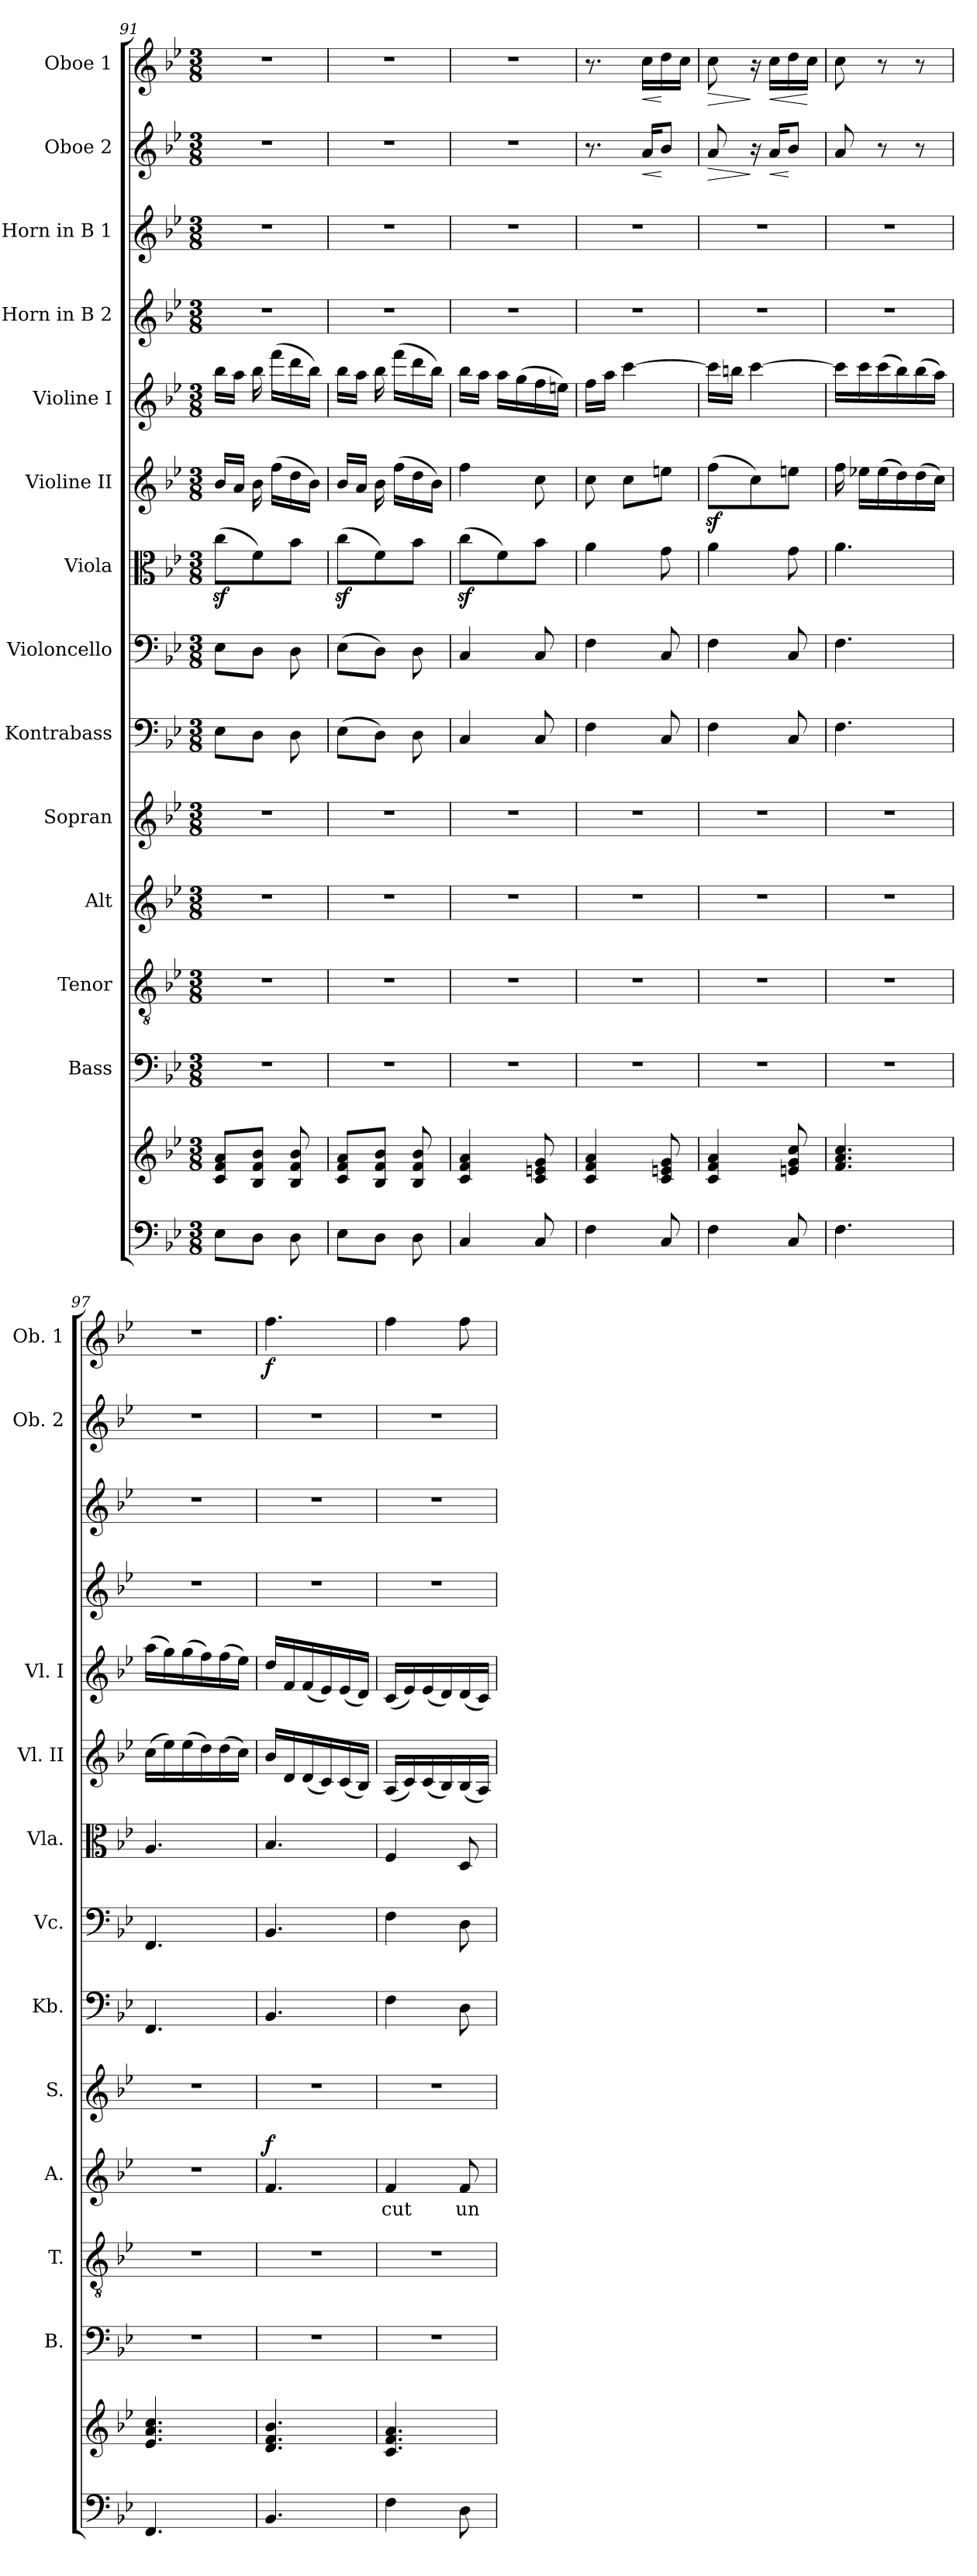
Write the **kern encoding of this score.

**kern	**kern	**kern	**kern	**kern	**text	**dynam	**kern	**kern	**kern	**kern	**kern	**kern	**kern	**kern	**kern	**dynam	**kern	**dynam
*part14	*part14	*part13	*part12	*part11	*part11	*part11	*part10	*part9	*part8	*part7	*part6	*part5	*part4	*part3	*part2	*part2	*part1	*part1
*staff15	*staff14	*staff13	*staff12	*staff11	*staff11	*staff11	*staff10	*staff9	*staff8	*staff7	*staff6	*staff5	*staff4	*staff3	*staff2	*staff2	*staff1	*staff1
*	*	*I"Bass	*I"Tenor	*I"Alt	*	*	*I"Sopran	*I"Kontrabass	*I"Violoncello	*I"Viola	*I"Violine II	*I"Violine I	*I"Horn in B 2	*I"Horn in B 1	*I"Oboe 2	*	*I"Oboe 1	*
*	*	*I'B.	*I'T.	*I'A.	*	*	*I'S.	*I'Kb.	*I'Vc.	*I'Vla.	*I'Vl. II	*I'Vl. I	*	*	*I'Ob. 2	*	*I'Ob. 1	*
*clefF4	*clefG2	*clefF4	*clefGv2	*clefG2	*	*	*clefG2	*clefF4	*clefF4	*clefC3	*clefG2	*clefG2	*clefG2	*clefG2	*clefG2	*	*clefG2	*
*	*	*	*	*	*	*	*	*ITrd7c12	*	*	*	*	*ITrd8c14	*ITrd8c14	*	*	*	*
*k[b-e-]	*k[b-e-]	*k[b-e-]	*k[b-e-]	*k[b-e-]	*	*	*k[b-e-]	*k[b-e-]	*k[b-e-]	*k[b-e-]	*k[b-e-]	*k[b-e-]	*k[b-e-]	*k[b-e-]	*k[b-e-]	*	*k[b-e-]	*
*B-:	*B-:	*B-:	*B-:	*B-:	*	*	*B-:	*B-:	*B-:	*B-:	*B-:	*B-:	*B-:	*B-:	*B-:	*	*B-:	*
*M3/8	*M3/8	*M3/8	*M3/8	*M3/8	*	*	*M3/8	*M3/8	*M3/8	*M3/8	*M3/8	*M3/8	*M3/8	*M3/8	*M3/8	*	*M3/8	*
=91	=91	=91	=91	=91	=91	=91	=91	=91	=91	=91	=91	=91	=91	=91	=91	=91	=91	=91
8E-\L	8c/ 8f/ 8a/L	4.r	4.r	4.r	.	.	4.r	8EE-\L	8E-\L	(>8ccz<\L	16b-/LL	16bb-\LL	4.r	4.r	4.r	.	4.r	.
.	.	.	.	.	.	.	.	.	.	.	16a/JJ	16aa\JJ	.	.	.	.	.	.
8D\J	8B-/ 8f/ 8b-/J	.	.	.	.	.	.	8DD\J	8D\J	8f\)	16b-\	16bb-\	.	.	.	.	.	.
.	.	.	.	.	.	.	.	.	.	.	(>16ff\LL	(>16fff\LL	.	.	.	.	.	.
8D\	8B-/ 8f/ 8b-/	.	.	.	.	.	.	8DD\	8D\	8b-\J	16dd\	16ddd\	.	.	.	.	.	.
.	.	.	.	.	.	.	.	.	.	.	16b-\JJ)	16bb-\JJ)	.	.	.	.	.	.
!!LO:PB:g=z
=92	=92	=92	=92	=92	=92	=92	=92	=92	=92	=92	=92	=92	=92	=92	=92	=92	=92	=92
8E-\L	8c/ 8f/ 8a/L	4.r	4.r	4.r	.	.	4.r	(>8EE-\L	(>8E-\L	(>8ccz<\L	16b-/LL	16bb-\LL	4.r	4.r	4.r	.	4.r	.
.	.	.	.	.	.	.	.	.	.	.	16a/JJ	16aa\JJ	.	.	.	.	.	.
8D\J	8B-/ 8f/ 8b-/J	.	.	.	.	.	.	8DD\J)	8D\J)	8f\)	16b-\	16bb-\	.	.	.	.	.	.
.	.	.	.	.	.	.	.	.	.	.	(>16ff\LL	(>16fff\LL	.	.	.	.	.	.
8D\	8B-/ 8f/ 8b-/	.	.	.	.	.	.	8DD\	8D\	8b-\J	16dd\	16ddd\	.	.	.	.	.	.
.	.	.	.	.	.	.	.	.	.	.	16b-\JJ)	16bb-\JJ)	.	.	.	.	.	.
=93	=93	=93	=93	=93	=93	=93	=93	=93	=93	=93	=93	=93	=93	=93	=93	=93	=93	=93
4C/	4c/ 4f/ 4a/	4.r	4.r	4.r	.	.	4.r	4CC/	4C/	(>8ccz<\L	4ff\	16bb-\LL	4.r	4.r	4.r	.	4.r	.
.	.	.	.	.	.	.	.	.	.	.	.	16aa\JJ	.	.	.	.	.	.
.	.	.	.	.	.	.	.	.	.	8f\)	.	16aa\LL	.	.	.	.	.	.
.	.	.	.	.	.	.	.	.	.	.	.	(>16gg\	.	.	.	.	.	.
8C/	8c/ 8en/ 8g/	.	.	.	.	.	.	8CC/	8C/	8b-\J	8cc\	16ff\	.	.	.	.	.	.
.	.	.	.	.	.	.	.	.	.	.	.	16een\JJ)	.	.	.	.	.	.
=94	=94	=94	=94	=94	=94	=94	=94	=94	=94	=94	=94	=94	=94	=94	=94	=94	=94	=94
4F\	4c/ 4f/ 4a/	4.r	4.r	4.r	.	.	4.r	4FF\	4F\	4a\	8cc\	16ff\LL	4.r	4.r	8.r	.	8.r	.
.	.	.	.	.	.	.	.	.	.	.	.	16aa\JJ	.	.	.	.	.	.
.	.	.	.	.	.	.	.	.	.	.	8cc\L	[4ccc\	.	.	.	.	.	.
!	!	!	!	!	!	!	!	!	!	!	!	!	!	!	!	!LO:HP:b	!	!LO:HP:b
.	.	.	.	.	.	.	.	.	.	.	.	.	.	.	16a/KL	<	16cc\LL	<
8C/	8c/ 8en/ 8g/	.	.	.	.	.	.	8CC/	8C/	8g\	8een\J	.	.	.	8b-/J	[	16dd\	[
.	.	.	.	.	.	.	.	.	.	.	.	.	.	.	.	.	16cc\JJ	.
=95	=95	=95	=95	=95	=95	=95	=95	=95	=95	=95	=95	=95	=95	=95	=95	=95	=95	=95
!	!	!	!	!	!	!	!	!	!	!	!	!	!	!	!	!LO:HP:b	!	!LO:HP:b
4F\	4c/ 4f/ 4a/	4.r	4.r	4.r	.	.	4.r	4FF\	4F\	4a\	(>8ffz<\L	16ccc\LL]	4.r	4.r	8a/	>	8cc\	>
.	.	.	.	.	.	.	.	.	.	.	.	16bbn\JJ	.	.	.	.	.	.
.	.	.	.	.	.	.	.	.	.	.	8cc\)	[4ccc\	.	.	16r	]	16r	]
!	!	!	!	!	!	!	!	!	!	!	!	!	!	!	!	!LO:HP:b	!	!LO:HP:b
.	.	.	.	.	.	.	.	.	.	.	.	.	.	.	16a/KL	<	16cc\LL	<
8C/	8en/ 8g/ 8cc/	.	.	.	.	.	.	8CC/	8C/	8g\	8een\J	.	.	.	8b-/J	[	16dd\	.
.	.	.	.	.	.	.	.	.	.	.	.	.	.	.	.	.	16cc\JJ	[
=96	=96	=96	=96	=96	=96	=96	=96	=96	=96	=96	=96	=96	=96	=96	=96	=96	=96	=96
4.F\	4.f/ 4.a/ 4.cc/	4.r	4.r	4.r	.	.	4.r	4.FF\	4.F\	4.a\	16ff\	16ccc\LL]	4.r	4.r	8a/	.	8cc\	.
.	.	.	.	.	.	.	.	.	.	.	16ee-X\LL	16ccc\	.	.	.	.	.	.
.	.	.	.	.	.	.	.	.	.	.	(>16ee-\	(>16ccc\	.	.	8r	.	8r	.
.	.	.	.	.	.	.	.	.	.	.	16dd\)	16bb-\)	.	.	.	.	.	.
.	.	.	.	.	.	.	.	.	.	.	(>16dd\	(>16bb-\	.	.	8r	.	8r	.
.	.	.	.	.	.	.	.	.	.	.	16cc\JJ)	16aa\JJ)	.	.	.	.	.	.
=97	=97	=97	=97	=97	=97	=97	=97	=97	=97	=97	=97	=97	=97	=97	=97	=97	=97	=97
4.FF/	4.e-/ 4.a/ 4.cc/	4.r	4.r	4.r	.	.	4.r	4.FFF/	4.FF/	4.A/	(>16cc\LL	(>16aa\LL	4.r	4.r	4.r	.	4.r	.
.	.	.	.	.	.	.	.	.	.	.	16ee-\)	16gg\)	.	.	.	.	.	.
.	.	.	.	.	.	.	.	.	.	.	(>16ee-\	(>16gg\	.	.	.	.	.	.
.	.	.	.	.	.	.	.	.	.	.	16dd\)	16ff\)	.	.	.	.	.	.
.	.	.	.	.	.	.	.	.	.	.	(>16dd\	(>16ff\	.	.	.	.	.	.
.	.	.	.	.	.	.	.	.	.	.	16cc\JJ)	16ee-\JJ)	.	.	.	.	.	.
=98	=98	=98	=98	=98	=98	=98	=98	=98	=98	=98	=98	=98	=98	=98	=98	=98	=98	=98
!	!	!	!	!	!	!LO:DY:a	!	!	!	!	!	!	!	!	!	!	!	!LO:DY:b
4.BB-/	4.d/ 4.f/ 4.b-/	4.r	4.r	4.f/	.	f	4.r	4.BBB-/	4.BB-/	4.B-/	16b-/LL	16dd/LL	4.r	4.r	4.r	.	4.ff\	f
.	.	.	.	.	.	.	.	.	.	.	16d/	16f/	.	.	.	.	.	.
.	.	.	.	.	.	.	.	.	.	.	(<16d/	(<16f/	.	.	.	.	.	.
.	.	.	.	.	.	.	.	.	.	.	16c/)	16e-/)	.	.	.	.	.	.
.	.	.	.	.	.	.	.	.	.	.	(<16c/	(<16e-/	.	.	.	.	.	.
.	.	.	.	.	.	.	.	.	.	.	16B-/JJ)	16d/JJ)	.	.	.	.	.	.
=99	=99	=99	=99	=99	=99	=99	=99	=99	=99	=99	=99	=99	=99	=99	=99	=99	=99	=99
!	!	!	!	!	!LO:LY:b	!	!	!	!	!	!	!	!	!	!	!	!	!
4F\	4.c/ 4.f/ 4.a/	4.r	4.r	4f/	cut	.	4.r	4FF\	4F\	4F/	(<16A/LL	(<16c/LL	4.r	4.r	4.r	.	4ff\	.
.	.	.	.	.	.	.	.	.	.	.	16c/)	16e-/)	.	.	.	.	.	.
.	.	.	.	.	.	.	.	.	.	.	(<16c/	(<16e-/	.	.	.	.	.	.
.	.	.	.	.	.	.	.	.	.	.	16B-/)	16d/)	.	.	.	.	.	.
!	!	!	!	!	!LO:LY:b	!	!	!	!	!	!	!	!	!	!	!	!	!
8D\	.	.	.	8f/	un-	.	.	8DD\	8D\	8D/	(<16B-/	(<16d/	.	.	.	.	8ff\	.
.	.	.	.	.	.	.	.	.	.	.	16A/JJ)	16c/JJ)	.	.	.	.	.	.
=	=	=	=	=	=	=	=	=	=	=	=	=	=	=	=	=	=	=
*-	*-	*-	*-	*-	*-	*-	*-	*-	*-	*-	*-	*-	*-	*-	*-	*-	*-	*-
